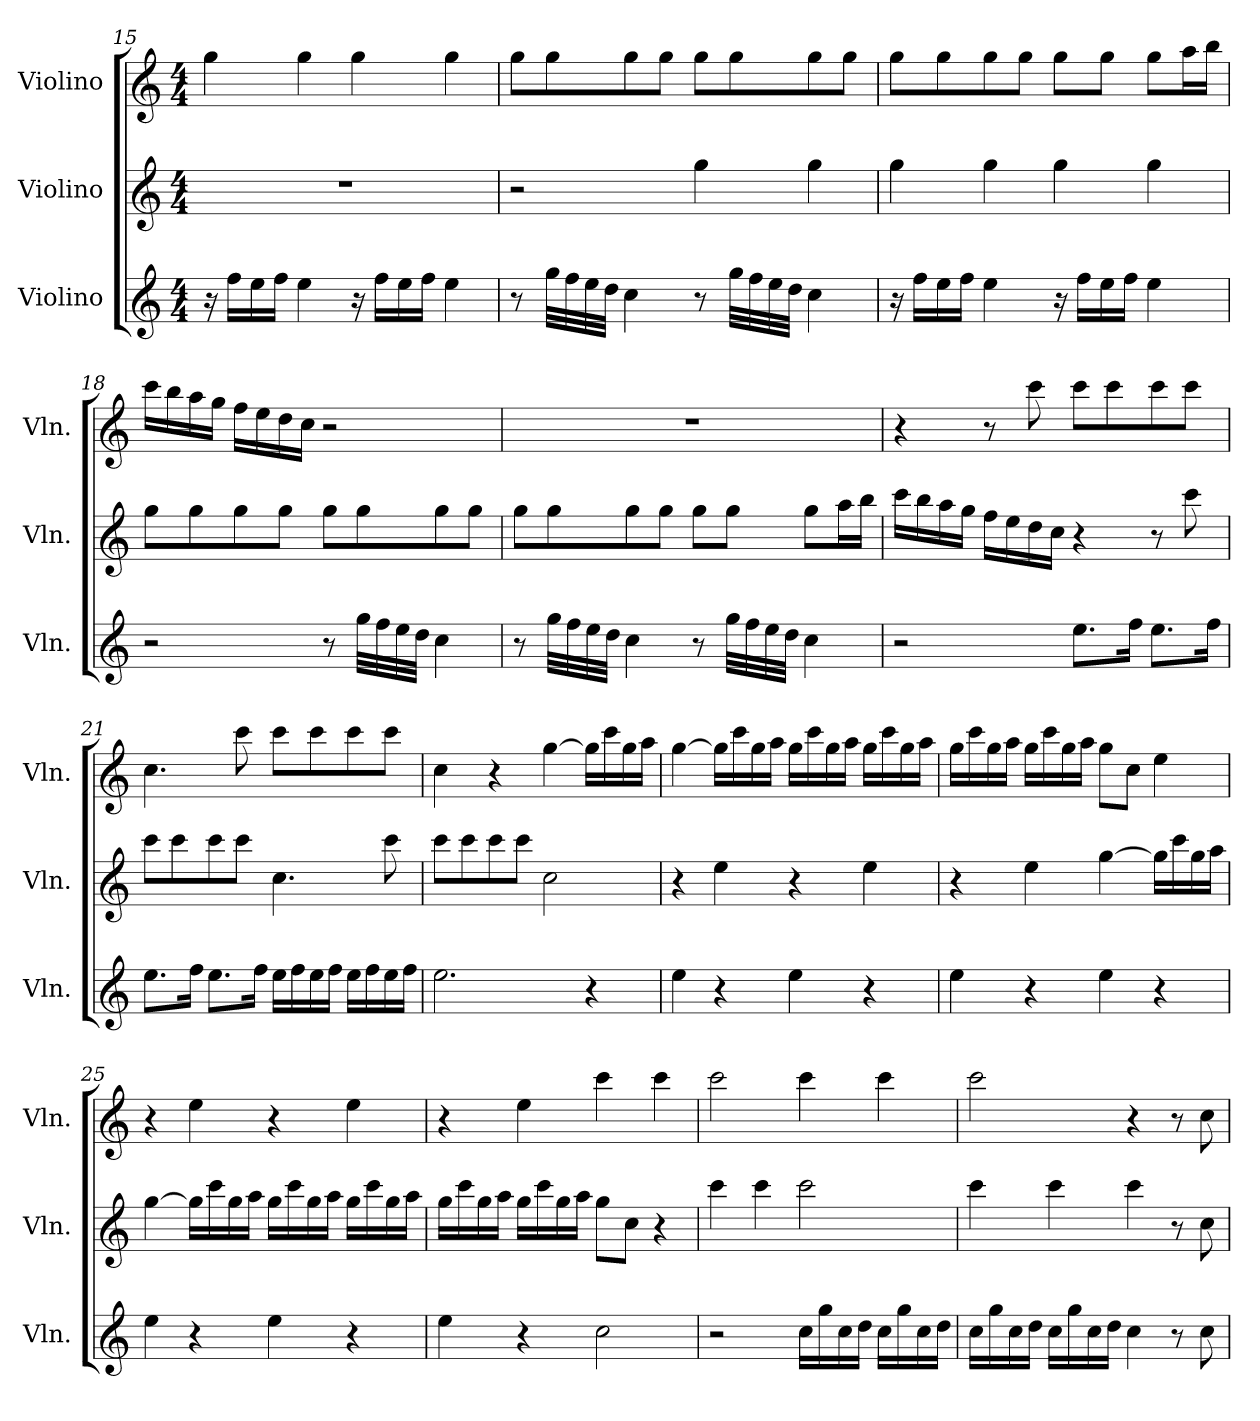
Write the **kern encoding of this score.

**kern	**kern	**kern
*part3	*part2	*part1
*staff3	*staff2	*staff1
*I"Violino	*I"Violino	*I"Violino
*I'Vln.	*I'Vln.	*I'Vln.
*clefG2	*clefG2	*clefG2
*k[]	*k[]	*k[]
*M4/4	*M4/4	*M4/4
=15	=15	=15
16r	1r	4gg\
16ff\LL	.	.
16ee\	.	.
16ff\JJ	.	.
4ee\	.	4gg\
16r	.	4gg\
16ff\LL	.	.
16ee\	.	.
16ff\JJ	.	.
4ee\	.	4gg\
!!LO:PB:g=z
=16	=16	=16
8r	2r	8gg\L
32gg\LLL	.	8gg\
32ff\	.	.
32ee\	.	.
32dd\JJJ	.	.
4cc\	.	8gg\
.	.	8gg\J
8r	4gg\	8gg\L
32gg\LLL	.	8gg\
32ff\	.	.
32ee\	.	.
32dd\JJJ	.	.
4cc\	4gg\	8gg\
.	.	8gg\J
=17	=17	=17
16r	4gg\	8gg\L
16ff\LL	.	.
16ee\	.	8gg\
16ff\JJ	.	.
4ee\	4gg\	8gg\
.	.	8gg\J
16r	4gg\	8gg\L
16ff\LL	.	.
16ee\	.	8gg\J
16ff\JJ	.	.
4ee\	4gg\	8gg\L
.	.	16aa\L
.	.	16bb\JJ
!!LO:LB:g=z
=18	=18	=18
2r	8gg\L	16ccc\LL
.	.	16bb\
.	8gg\	16aa\
.	.	16gg\JJ
.	8gg\	16ff\LL
.	.	16ee\
.	8gg\J	16dd\
.	.	16cc\JJ
8r	8gg\L	2r
32gg\LLL	8gg\	.
32ff\	.	.
32ee\	.	.
32dd\JJJ	.	.
4cc\	8gg\	.
.	8gg\J	.
=19	=19	=19
8r	8gg\L	1r
32gg\LLL	8gg\	.
32ff\	.	.
32ee\	.	.
32dd\JJJ	.	.
4cc\	8gg\	.
.	8gg\J	.
8r	8gg\L	.
32gg\LLL	8gg\J	.
32ff\	.	.
32ee\	.	.
32dd\JJJ	.	.
4cc\	8gg\L	.
.	16aa\L	.
.	16bb\JJ	.
!!LO:LB:g=z
=20	=20	=20
2r	16ccc\LL	4r
.	16bb\	.
.	16aa\	.
.	16gg\JJ	.
.	16ff\LL	8r
.	16ee\	.
.	16dd\	8ccc\
.	16cc\JJ	.
8.ee\L	4r	8ccc\L
.	.	8ccc\
16ff\Jk	.	.
8.ee\L	8r	8ccc\
.	8ccc\	8ccc\J
16ff\Jk	.	.
=21	=21	=21
8.ee\L	8ccc\L	4.cc\
.	8ccc\	.
16ff\Jk	.	.
8.ee\L	8ccc\	.
.	8ccc\J	8ccc\
16ff\Jk	.	.
16ee\LL	4.cc\	8ccc\L
16ff\	.	.
16ee\	.	8ccc\
16ff\JJ	.	.
16ee\LL	.	8ccc\
16ff\	.	.
16ee\	8ccc\	8ccc\J
16ff\JJ	.	.
=22	=22	=22
2.ee\	8ccc\L	4cc\
.	8ccc\	.
.	8ccc\	4r
.	8ccc\J	.
.	2cc\	[4gg\
4r	.	16gg\LL]
.	.	16ccc\
.	.	16gg\
.	.	16aa\JJ
!!LO:LB:g=z
=23	=23	=23
4ee\	4r	[4gg\
4r	4ee\	16gg\LL]
.	.	16ccc\
.	.	16gg\
.	.	16aa\JJ
4ee\	4r	16gg\LL
.	.	16ccc\
.	.	16gg\
.	.	16aa\JJ
4r	4ee\	16gg\LL
.	.	16ccc\
.	.	16gg\
.	.	16aa\JJ
=24	=24	=24
4ee\	4r	16gg\LL
.	.	16ccc\
.	.	16gg\
.	.	16aa\JJ
4r	4ee\	16gg\LL
.	.	16ccc\
.	.	16gg\
.	.	16aa\JJ
4ee\	[4gg\	8gg\L
.	.	8cc\J
4r	16gg\LL]	4ee\
.	16ccc\	.
.	16gg\	.
.	16aa\JJ	.
=25	=25	=25
4ee\	[4gg\	4r
4r	16gg\LL]	4ee\
.	16ccc\	.
.	16gg\	.
.	16aa\JJ	.
4ee\	16gg\LL	4r
.	16ccc\	.
.	16gg\	.
.	16aa\JJ	.
4r	16gg\LL	4ee\
.	16ccc\	.
.	16gg\	.
.	16aa\JJ	.
!!LO:LB:g=z
=26	=26	=26
4ee\	16gg\LL	4r
.	16ccc\	.
.	16gg\	.
.	16aa\JJ	.
4r	16gg\LL	4ee\
.	16ccc\	.
.	16gg\	.
.	16aa\JJ	.
2cc\	8gg\L	4ccc\
.	8cc\J	.
.	4r	4ccc\
=27	=27	=27
2r	4ccc\	2ccc\
.	4ccc\	.
16cc\LL	2ccc\	4ccc\
16gg\	.	.
16cc\	.	.
16dd\JJ	.	.
16cc\LL	.	4ccc\
16gg\	.	.
16cc\	.	.
16dd\JJ	.	.
=28	=28	=28
16cc\LL	4ccc\	2ccc\
16gg\	.	.
16cc\	.	.
16dd\JJ	.	.
16cc\LL	4ccc\	.
16gg\	.	.
16cc\	.	.
16dd\JJ	.	.
4cc\	4ccc\	4r
8r	8r	8r
8cc\	8cc\	8cc\
=	=	=
*-	*-	*-
